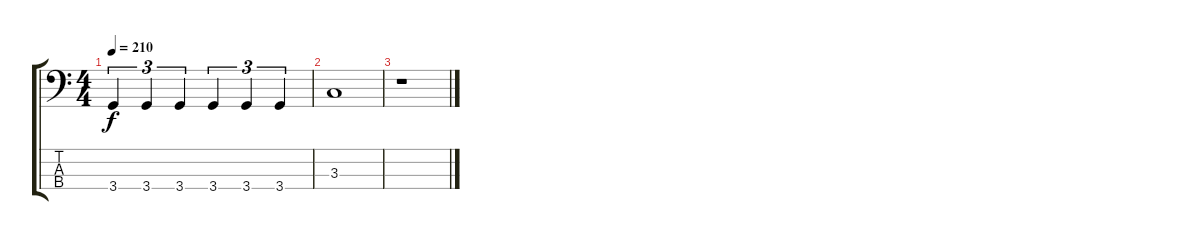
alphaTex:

\track "" {instrument electricbassfinger}
\staff {score tabs}
\tuning (G2 D2 A1 E1) {hide}
\ts (4 4)
\tempo 210
\clef f4
\ks c
3.4.4{tu (3 2) dy f} 3.4.4{tu (3 2)} 3.4.4{tu (3 2)} 3.4.4{tu (3 2)} 3.4.4{tu (3 2)} 3.4.4{tu (3 2)} |
3.3.1 |
r.1
